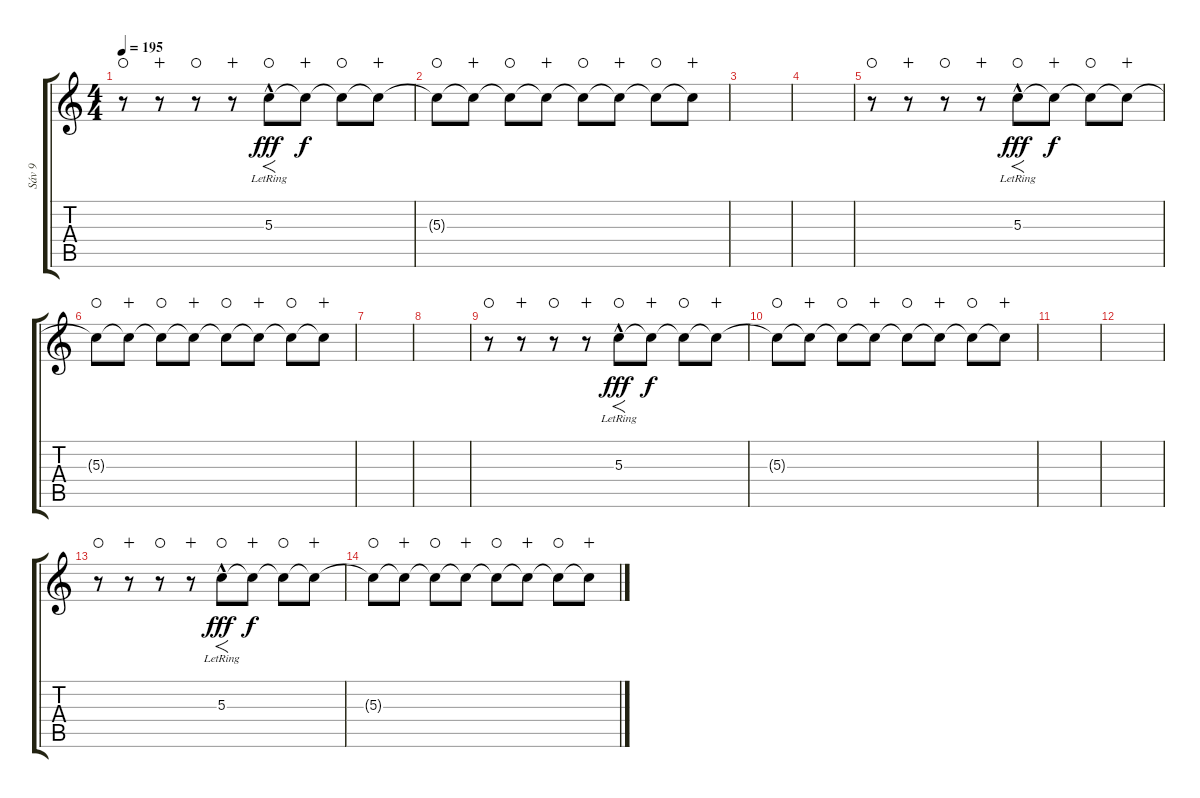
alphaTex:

\track ("Sáv 9" "Sáv 9") {instrument electricguitarjazz}
\staff {score tabs}
\tuning (E4 B3 G3 D3 A2 E2) {hide}
\ts (4 4)
\section ("" "")
\tempo 195
\clef g2
\ks c
r.8{dy f waho} r.8{wahc} r.8{waho} r.8{wahc} 5.3{hac lr}.8{f dy fff waho} 5.3{t}.8{dy f wahc} 5.3{t}.8{waho} 5.3{t}.8{wahc} |
5.3{t}.8{waho} 5.3{t}.8{wahc} 5.3{t}.8{waho} 5.3{t}.8{wahc} 5.3{t}.8{waho} 5.3{t}.8{wahc} 5.3{t}.8{waho} 5.3{t}.8{wahc} |
|
|
r.8{waho} r.8{wahc} r.8{waho} r.8{wahc} 5.3{hac lr}.8{f dy fff waho} 5.3{t}.8{dy f wahc} 5.3{t}.8{waho} 5.3{t}.8{wahc} |
5.3{t}.8{waho} 5.3{t}.8{wahc} 5.3{t}.8{waho} 5.3{t}.8{wahc} 5.3{t}.8{waho} 5.3{t}.8{wahc} 5.3{t}.8{waho} 5.3{t}.8{wahc} |
|
|
r.8{waho} r.8{wahc} r.8{waho} r.8{wahc} 5.3{hac lr}.8{f dy fff waho} 5.3{t}.8{dy f wahc} 5.3{t}.8{waho} 5.3{t}.8{wahc} |
5.3{t}.8{waho} 5.3{t}.8{wahc} 5.3{t}.8{waho} 5.3{t}.8{wahc} 5.3{t}.8{waho} 5.3{t}.8{wahc} 5.3{t}.8{waho} 5.3{t}.8{wahc} |
|
|
r.8{waho} r.8{wahc} r.8{waho} r.8{wahc} 5.3{hac lr}.8{f dy fff waho} 5.3{t}.8{dy f wahc} 5.3{t}.8{waho} 5.3{t}.8{wahc} |
5.3{t}.8{waho} 5.3{t}.8{wahc} 5.3{t}.8{waho} 5.3{t}.8{wahc} 5.3{t}.8{waho} 5.3{t}.8{wahc} 5.3{t}.8{waho} 5.3{t}.8{wahc}
